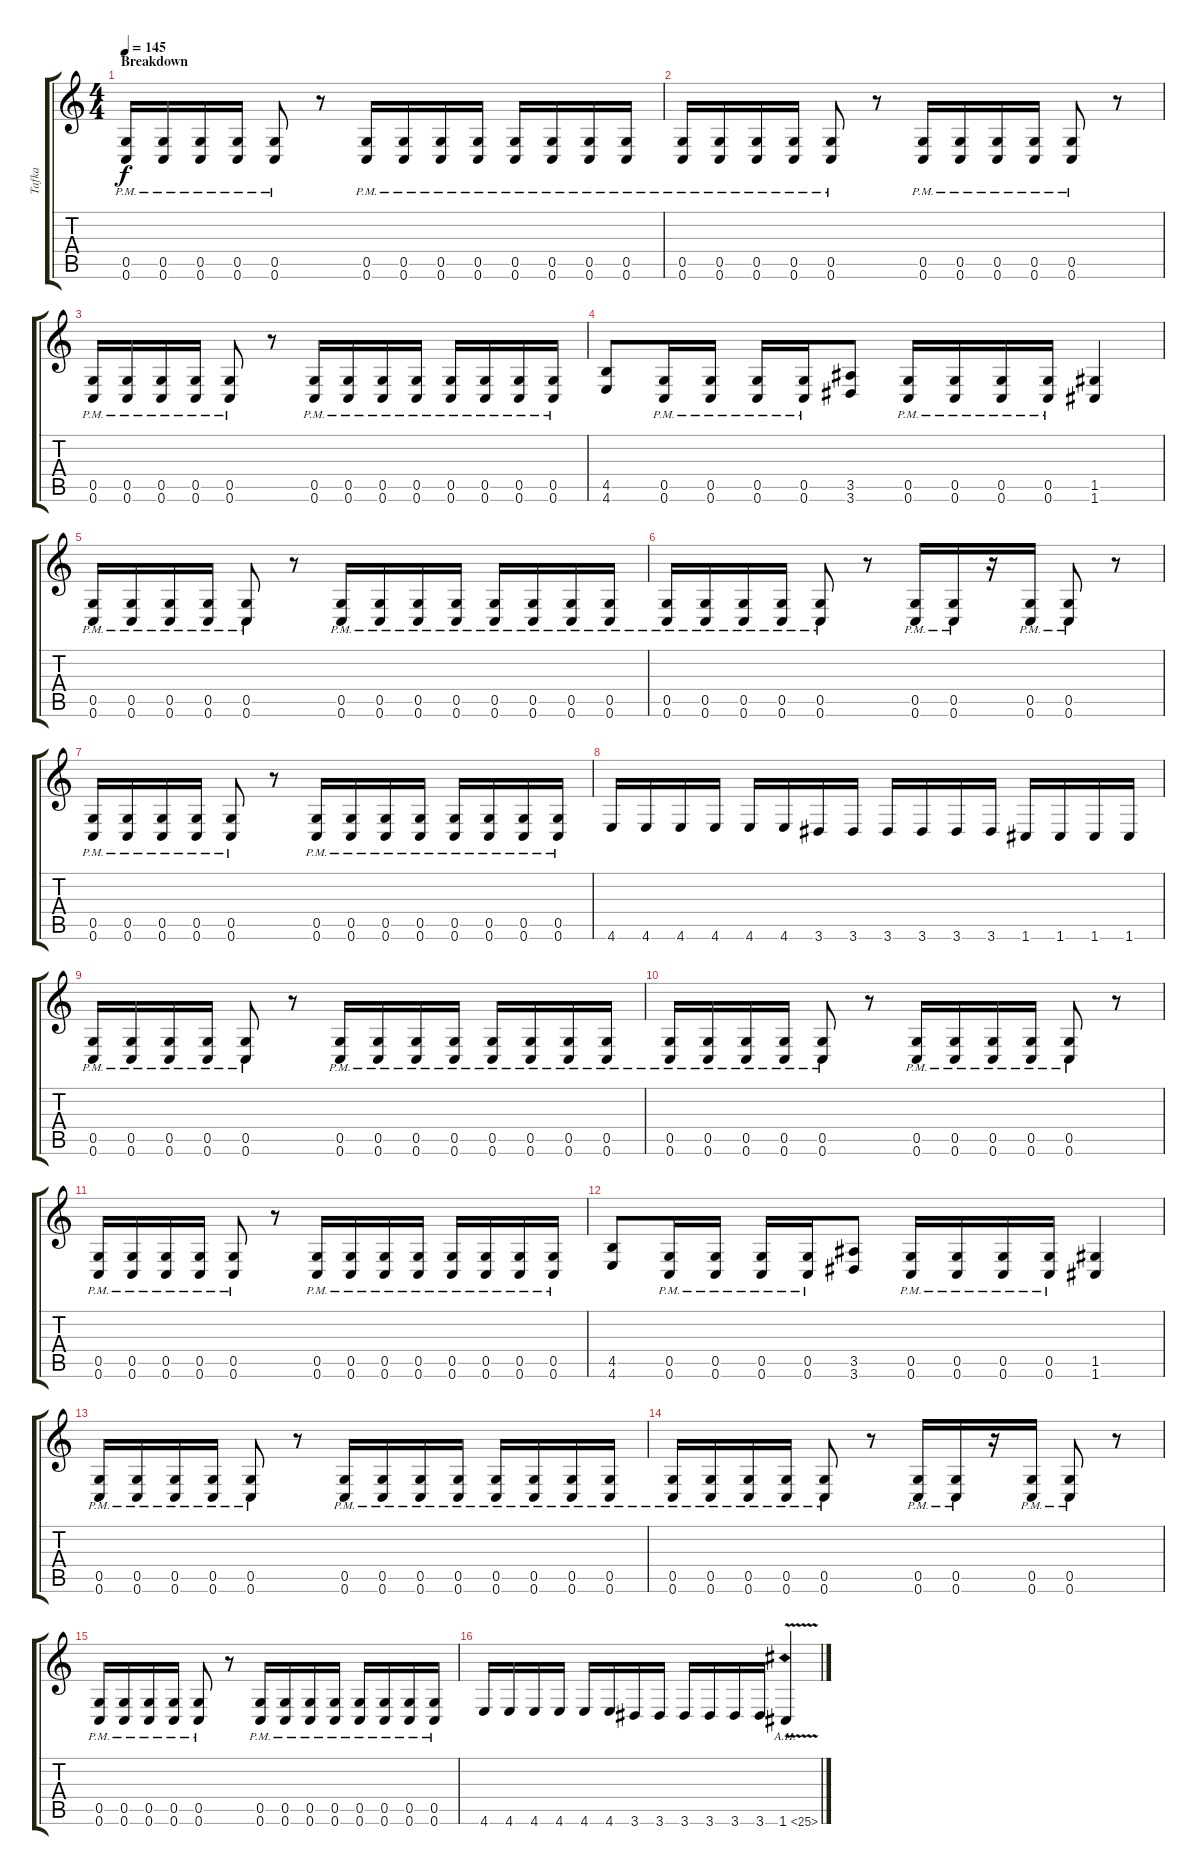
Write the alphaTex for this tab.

\track ("Tafka" "Tafka") {instrument distortionguitar}
\staff {score tabs}
\tuning (D4 A3 F3 C3 G2 C2) {hide}
\ts (4 4)
\section ("" "Breakdown")
\tempo 145
\clef g2
\ks c
(0.5{pm} 0.6{pm}).16{dy f} (0.5{pm} 0.6{pm}).16 (0.5{pm} 0.6{pm}).16 (0.5{pm} 0.6{pm}).16 (0.5{pm} 0.6{pm}).8 r.8 (0.5{pm} 0.6{pm}).16 (0.5{pm} 0.6{pm}).16 (0.5{pm} 0.6{pm}).16 (0.5{pm} 0.6{pm}).16 (0.5{pm} 0.6{pm}).16 (0.5{pm} 0.6{pm}).16 (0.5{pm} 0.6{pm}).16 (0.5{pm} 0.6{pm}).16 |
(0.5{pm} 0.6{pm}).16 (0.5{pm} 0.6{pm}).16 (0.5{pm} 0.6{pm}).16 (0.5{pm} 0.6{pm}).16 (0.5{pm} 0.6{pm}).8 r.8 (0.5{pm} 0.6{pm}).16 (0.5{pm} 0.6{pm}).16 (0.5{pm} 0.6{pm}).16 (0.5{pm} 0.6{pm}).16 (0.5{pm} 0.6{pm}).8 r.8 |
(0.5{pm} 0.6{pm}).16 (0.5{pm} 0.6{pm}).16 (0.5{pm} 0.6{pm}).16 (0.5{pm} 0.6{pm}).16 (0.5{pm} 0.6{pm}).8 r.8 (0.5{pm} 0.6{pm}).16 (0.5{pm} 0.6{pm}).16 (0.5{pm} 0.6{pm}).16 (0.5{pm} 0.6{pm}).16 (0.5{pm} 0.6{pm}).16 (0.5{pm} 0.6{pm}).16 (0.5{pm} 0.6{pm}).16 (0.5{pm} 0.6{pm}).16 |
(4.5 4.6).8 (0.5{pm} 0.6{pm}).16 (0.5{pm} 0.6{pm}).16 (0.5{pm} 0.6{pm}).16 (0.5{pm} 0.6{pm}).16 (3.5 3.6).8 (0.5{pm} 0.6{pm}).16 (0.5{pm} 0.6{pm}).16 (0.5{pm} 0.6{pm}).16 (0.5{pm} 0.6{pm}).16 (1.5 1.6).4 |
(0.5{pm} 0.6{pm}).16 (0.5{pm} 0.6{pm}).16 (0.5{pm} 0.6{pm}).16 (0.5{pm} 0.6{pm}).16 (0.5{pm} 0.6{pm}).8 r.8 (0.5{pm} 0.6{pm}).16 (0.5{pm} 0.6{pm}).16 (0.5{pm} 0.6{pm}).16 (0.5{pm} 0.6{pm}).16 (0.5{pm} 0.6{pm}).16 (0.5{pm} 0.6{pm}).16 (0.5{pm} 0.6{pm}).16 (0.5{pm} 0.6{pm}).16 |
(0.5{pm} 0.6{pm}).16 (0.5{pm} 0.6{pm}).16 (0.5{pm} 0.6{pm}).16 (0.5{pm} 0.6{pm}).16 (0.5{pm} 0.6{pm}).8 r.8 (0.5{pm} 0.6{pm}).16 (0.5{pm} 0.6{pm}).16 r.16 (0.5{pm} 0.6{pm}).16 (0.5{pm} 0.6{pm}).8 r.8 |
(0.5{pm} 0.6{pm}).16 (0.5{pm} 0.6{pm}).16 (0.5{pm} 0.6{pm}).16 (0.5{pm} 0.6{pm}).16 (0.5{pm} 0.6{pm}).8 r.8 (0.5{pm} 0.6{pm}).16 (0.5{pm} 0.6{pm}).16 (0.5{pm} 0.6{pm}).16 (0.5{pm} 0.6{pm}).16 (0.5{pm} 0.6{pm}).16 (0.5{pm} 0.6{pm}).16 (0.5{pm} 0.6{pm}).16 (0.5{pm} 0.6{pm}).16 |
4.6.16 4.6.16 4.6.16 4.6.16 4.6.16 4.6.16 3.6.16 3.6.16 3.6.16 3.6.16 3.6.16 3.6.16 1.6.16 1.6.16 1.6.16 1.6.16 |
(0.5{pm} 0.6{pm}).16 (0.5{pm} 0.6{pm}).16 (0.5{pm} 0.6{pm}).16 (0.5{pm} 0.6{pm}).16 (0.5{pm} 0.6{pm}).8 r.8 (0.5{pm} 0.6{pm}).16 (0.5{pm} 0.6{pm}).16 (0.5{pm} 0.6{pm}).16 (0.5{pm} 0.6{pm}).16 (0.5{pm} 0.6{pm}).16 (0.5{pm} 0.6{pm}).16 (0.5{pm} 0.6{pm}).16 (0.5{pm} 0.6{pm}).16 |
(0.5{pm} 0.6{pm}).16 (0.5{pm} 0.6{pm}).16 (0.5{pm} 0.6{pm}).16 (0.5{pm} 0.6{pm}).16 (0.5{pm} 0.6{pm}).8 r.8 (0.5{pm} 0.6{pm}).16 (0.5{pm} 0.6{pm}).16 (0.5{pm} 0.6{pm}).16 (0.5{pm} 0.6{pm}).16 (0.5{pm} 0.6{pm}).8 r.8 |
(0.5{pm} 0.6{pm}).16 (0.5{pm} 0.6{pm}).16 (0.5{pm} 0.6{pm}).16 (0.5{pm} 0.6{pm}).16 (0.5{pm} 0.6{pm}).8 r.8 (0.5{pm} 0.6{pm}).16 (0.5{pm} 0.6{pm}).16 (0.5{pm} 0.6{pm}).16 (0.5{pm} 0.6{pm}).16 (0.5{pm} 0.6{pm}).16 (0.5{pm} 0.6{pm}).16 (0.5{pm} 0.6{pm}).16 (0.5{pm} 0.6{pm}).16 |
(4.5 4.6).8 (0.5{pm} 0.6{pm}).16 (0.5{pm} 0.6{pm}).16 (0.5{pm} 0.6{pm}).16 (0.5{pm} 0.6{pm}).16 (3.5 3.6).8 (0.5{pm} 0.6{pm}).16 (0.5{pm} 0.6{pm}).16 (0.5{pm} 0.6{pm}).16 (0.5{pm} 0.6{pm}).16 (1.5 1.6).4 |
(0.5{pm} 0.6{pm}).16 (0.5{pm} 0.6{pm}).16 (0.5{pm} 0.6{pm}).16 (0.5{pm} 0.6{pm}).16 (0.5{pm} 0.6{pm}).8 r.8 (0.5{pm} 0.6{pm}).16 (0.5{pm} 0.6{pm}).16 (0.5{pm} 0.6{pm}).16 (0.5{pm} 0.6{pm}).16 (0.5{pm} 0.6{pm}).16 (0.5{pm} 0.6{pm}).16 (0.5{pm} 0.6{pm}).16 (0.5{pm} 0.6{pm}).16 |
(0.5{pm} 0.6{pm}).16 (0.5{pm} 0.6{pm}).16 (0.5{pm} 0.6{pm}).16 (0.5{pm} 0.6{pm}).16 (0.5{pm} 0.6{pm}).8 r.8 (0.5{pm} 0.6{pm}).16 (0.5{pm} 0.6{pm}).16 r.16 (0.5{pm} 0.6{pm}).16 (0.5{pm} 0.6{pm}).8 r.8 |
(0.5{pm} 0.6{pm}).16 (0.5{pm} 0.6{pm}).16 (0.5{pm} 0.6{pm}).16 (0.5{pm} 0.6{pm}).16 (0.5{pm} 0.6{pm}).8 r.8 (0.5{pm} 0.6{pm}).16 (0.5{pm} 0.6{pm}).16 (0.5{pm} 0.6{pm}).16 (0.5{pm} 0.6{pm}).16 (0.5{pm} 0.6{pm}).16 (0.5{pm} 0.6{pm}).16 (0.5{pm} 0.6{pm}).16 (0.5{pm} 0.6{pm}).16 |
4.6.16 4.6.16 4.6.16 4.6.16 4.6.16 4.6.16 3.6.16 3.6.16 3.6.16 3.6.16 3.6.16 3.6.16 1.6{ah 24 v}.4
